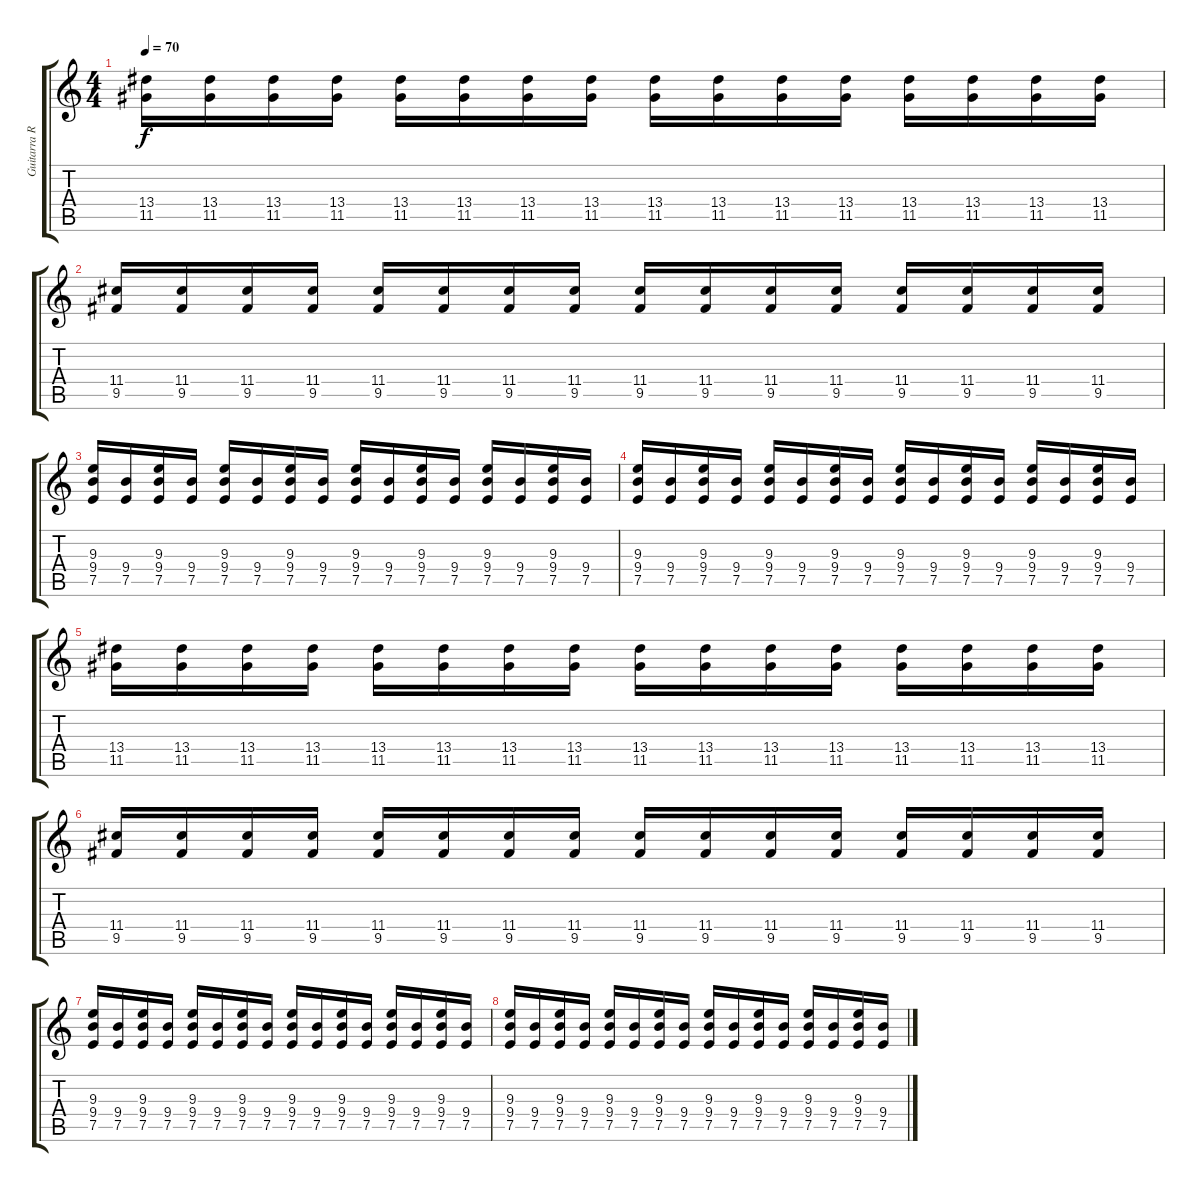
\track ("Guitarra Rítmica" "Guitarra R") {instrument distortionguitar}
\staff {score tabs}
\tuning (E4 B3 G3 D3 A2 E2) {hide}
\ts (4 4)
\tempo 70
\clef g2
\ks c
(13.4 11.5).16{dy f} (13.4 11.5).16 (13.4 11.5).16 (13.4 11.5).16 (13.4 11.5).16 (13.4 11.5).16 (13.4 11.5).16 (13.4 11.5).16 (13.4 11.5).16 (13.4 11.5).16 (13.4 11.5).16 (13.4 11.5).16 (13.4 11.5).16 (13.4 11.5).16 (13.4 11.5).16 (13.4 11.5).16 |
(11.4 9.5).16 (11.4 9.5).16 (11.4 9.5).16 (11.4 9.5).16 (11.4 9.5).16 (11.4 9.5).16 (11.4 9.5).16 (11.4 9.5).16 (11.4 9.5).16 (11.4 9.5).16 (11.4 9.5).16 (11.4 9.5).16 (11.4 9.5).16 (11.4 9.5).16 (11.4 9.5).16 (11.4 9.5).16 |
(9.3 9.4 7.5).16 (9.4 7.5).16 (9.3 9.4 7.5).16 (9.4 7.5).16 (9.3 9.4 7.5).16 (9.4 7.5).16 (9.3 9.4 7.5).16 (9.4 7.5).16 (9.3 9.4 7.5).16 (9.4 7.5).16 (9.3 9.4 7.5).16 (9.4 7.5).16 (9.3 9.4 7.5).16 (9.4 7.5).16 (9.3 9.4 7.5).16 (9.4 7.5).16 |
(9.3 9.4 7.5).16 (9.4 7.5).16 (9.3 9.4 7.5).16 (9.4 7.5).16 (9.3 9.4 7.5).16 (9.4 7.5).16 (9.3 9.4 7.5).16 (9.4 7.5).16 (9.3 9.4 7.5).16 (9.4 7.5).16 (9.3 9.4 7.5).16 (9.4 7.5).16 (9.3 9.4 7.5).16 (9.4 7.5).16 (9.3 9.4 7.5).16 (9.4 7.5).16 |
(13.4 11.5).16 (13.4 11.5).16 (13.4 11.5).16 (13.4 11.5).16 (13.4 11.5).16 (13.4 11.5).16 (13.4 11.5).16 (13.4 11.5).16 (13.4 11.5).16 (13.4 11.5).16 (13.4 11.5).16 (13.4 11.5).16 (13.4 11.5).16 (13.4 11.5).16 (13.4 11.5).16 (13.4 11.5).16 |
(11.4 9.5).16 (11.4 9.5).16 (11.4 9.5).16 (11.4 9.5).16 (11.4 9.5).16 (11.4 9.5).16 (11.4 9.5).16 (11.4 9.5).16 (11.4 9.5).16 (11.4 9.5).16 (11.4 9.5).16 (11.4 9.5).16 (11.4 9.5).16 (11.4 9.5).16 (11.4 9.5).16 (11.4 9.5).16 |
(9.3 9.4 7.5).16 (9.4 7.5).16 (9.3 9.4 7.5).16 (9.4 7.5).16 (9.3 9.4 7.5).16 (9.4 7.5).16 (9.3 9.4 7.5).16 (9.4 7.5).16 (9.3 9.4 7.5).16 (9.4 7.5).16 (9.3 9.4 7.5).16 (9.4 7.5).16 (9.3 9.4 7.5).16 (9.4 7.5).16 (9.3 9.4 7.5).16 (9.4 7.5).16 |
(9.3 9.4 7.5).16 (9.4 7.5).16 (9.3 9.4 7.5).16 (9.4 7.5).16 (9.3 9.4 7.5).16 (9.4 7.5).16 (9.3 9.4 7.5).16 (9.4 7.5).16 (9.3 9.4 7.5).16 (9.4 7.5).16 (9.3 9.4 7.5).16 (9.4 7.5).16 (9.3 9.4 7.5).16 (9.4 7.5).16 (9.3 9.4 7.5).16 (9.4 7.5).16
